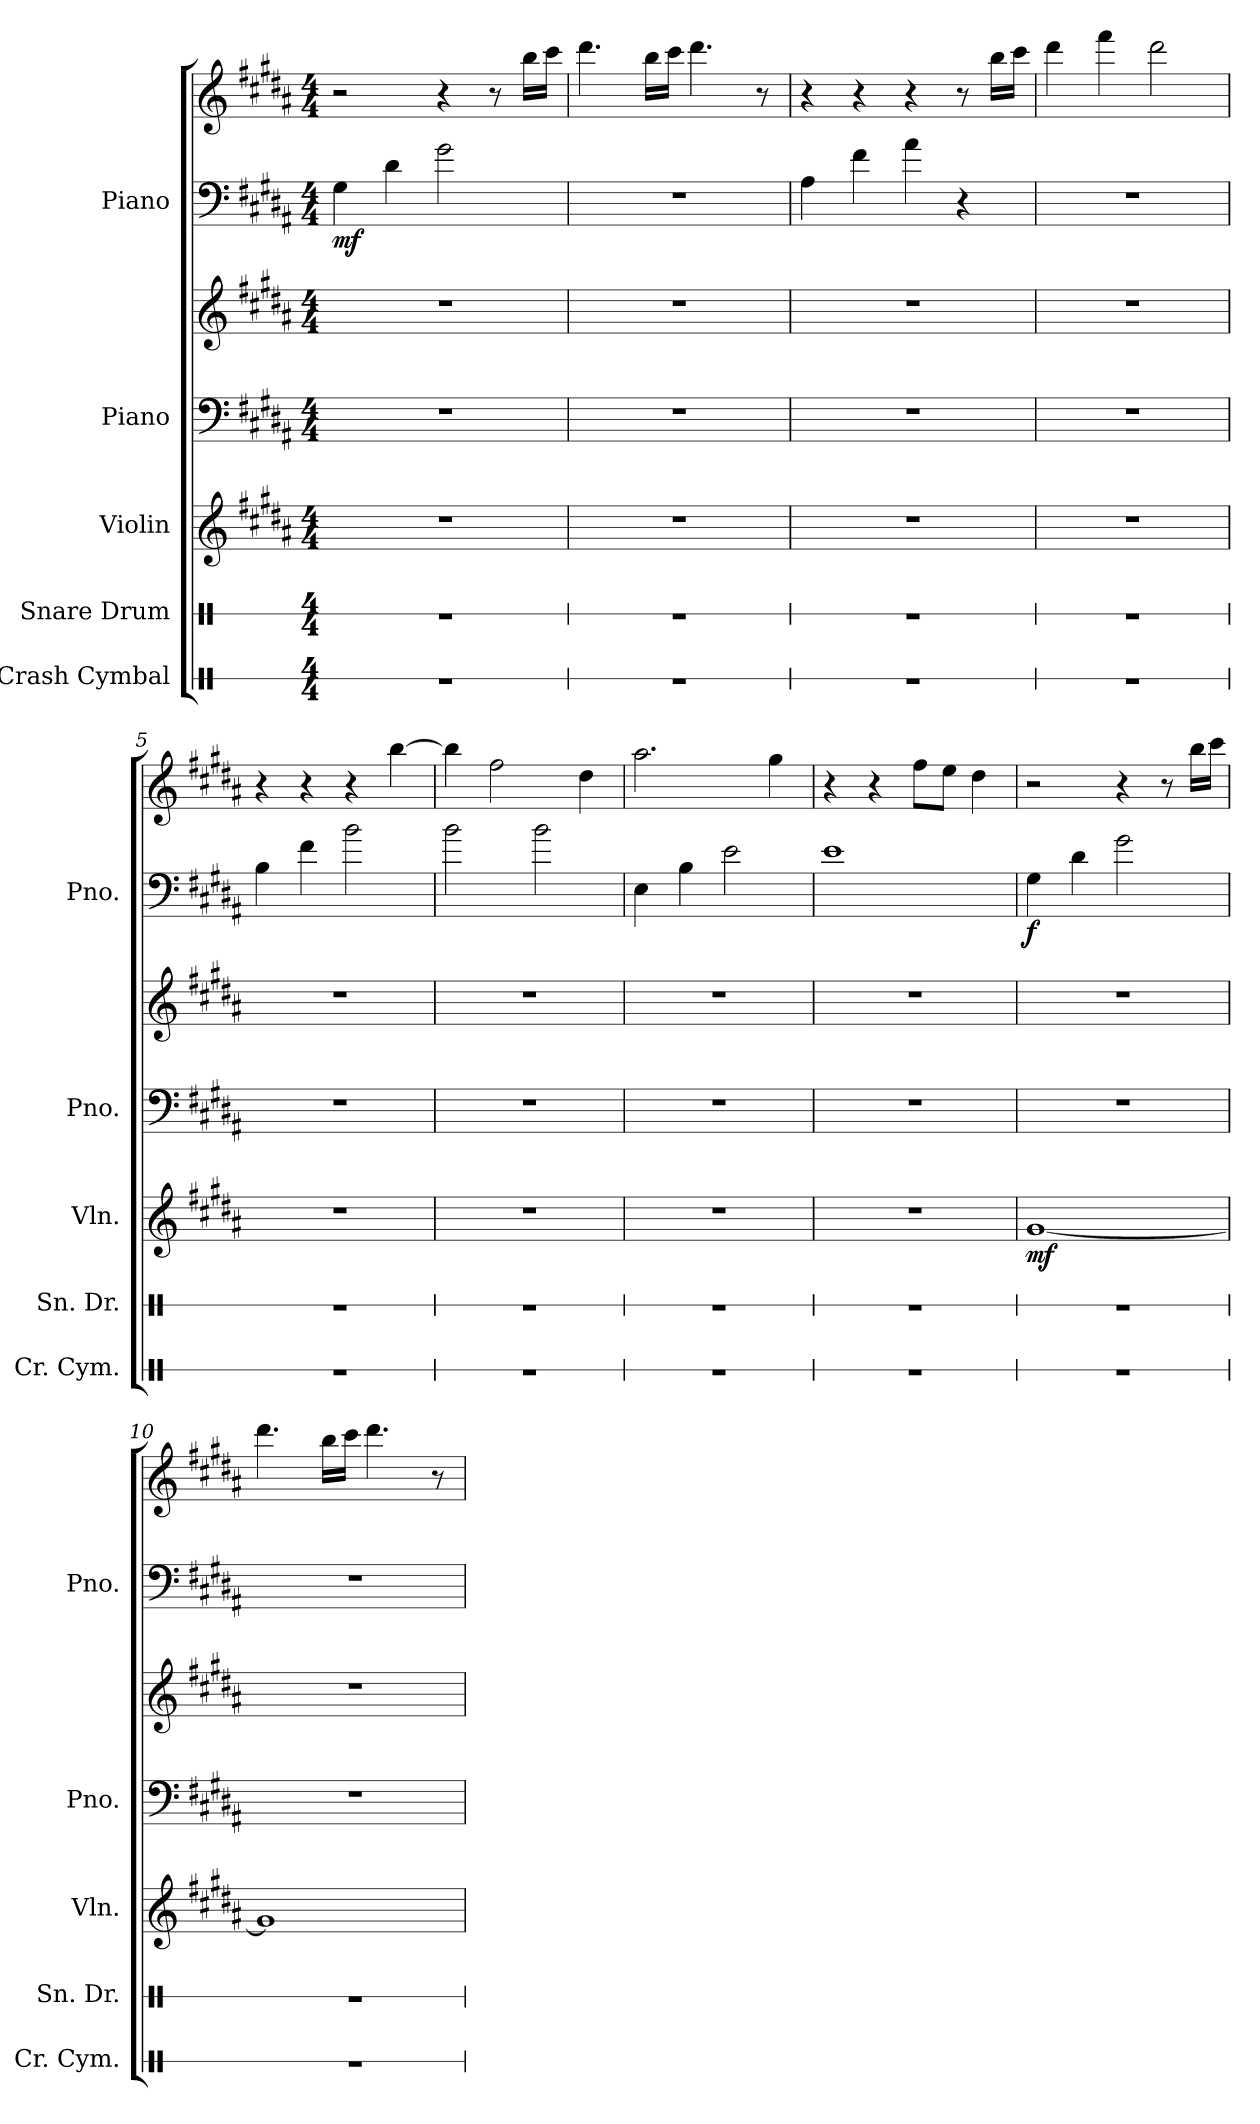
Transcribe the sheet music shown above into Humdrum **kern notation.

**kern	**kern	**kern	**dynam	**kern	**kern	**kern	**kern	**dynam
*part5	*part4	*part3	*part3	*part2	*part2	*part1	*part1	*part1
*staff7	*staff6	*staff5	*staff5	*staff4	*staff3	*staff2	*staff1	*staff1/2
*I"Crash Cymbal	*I"Snare Drum	*I"Violin	*	*I"Piano	*	*I"Piano	*	*
*I'Cr. Cym.	*I'Sn. Dr.	*I'Vln.	*	*I'Pno.	*	*I'Pno.	*	*
*stria1	*stria1	*	*	*	*	*	*	*
*clefX	*clefX	*clefG2	*	*clefF4	*clefG2	*clefF4	*clefG2	*
*k[]	*k[]	*k[f#c#g#d#a#]	*	*k[f#c#g#d#a#]	*k[f#c#g#d#a#]	*k[f#c#g#d#a#]	*k[f#c#g#d#a#]	*
*M4/4	*M4/4	*M4/4	*	*M4/4	*M4/4	*M4/4	*M4/4	*
*MM180	*MM180	*MM180	*	*MM180	*MM180	*MM180	*MM180	*
=1	=1	=1	=1	=1	=1	=1	=1	=1
!	!	!	!	!	!	!	!	!LO:DY:b=2
1r	1r	1r	.	1r	1r	4G#\	2r	mf
.	.	.	.	.	.	4d#\	.	.
.	.	.	.	.	.	2g#\	4r	.
.	.	.	.	.	.	.	8r	.
.	.	.	.	.	.	.	16bb\LL	.
.	.	.	.	.	.	.	16ccc#\JJ	.
=2	=2	=2	=2	=2	=2	=2	=2	=2
1r	1r	1r	.	1r	1r	1r	4.ddd#\	.
.	.	.	.	.	.	.	16bb\LL	.
.	.	.	.	.	.	.	16ccc#\JJ	.
.	.	.	.	.	.	.	4.ddd#\	.
.	.	.	.	.	.	.	8r	.
=3	=3	=3	=3	=3	=3	=3	=3	=3
1r	1r	1r	.	1r	1r	4A#\	4r	.
.	.	.	.	.	.	4f#\	4r	.
.	.	.	.	.	.	4a#\	4r	.
.	.	.	.	.	.	4r	8r	.
.	.	.	.	.	.	.	16bb\LL	.
.	.	.	.	.	.	.	16ccc#\JJ	.
=4	=4	=4	=4	=4	=4	=4	=4	=4
1r	1r	1r	.	1r	1r	1r	4ddd#\	.
.	.	.	.	.	.	.	4fff#\	.
.	.	.	.	.	.	.	2ddd#\	.
=5	=5	=5	=5	=5	=5	=5	=5	=5
1r	1r	1r	.	1r	1r	4B\	4r	.
.	.	.	.	.	.	4f#\	4r	.
.	.	.	.	.	.	2b\	4r	.
.	.	.	.	.	.	.	[4bb\	.
!!LO:PB:g=z
=6	=6	=6	=6	=6	=6	=6	=6	=6
1r	1r	1r	.	1r	1r	2b\	4bb\]	.
.	.	.	.	.	.	.	2ff#\	.
.	.	.	.	.	.	2b\	.	.
.	.	.	.	.	.	.	4dd#\	.
=7	=7	=7	=7	=7	=7	=7	=7	=7
1r	1r	1r	.	1r	1r	4E\	2.aa#\	.
.	.	.	.	.	.	4B\	.	.
.	.	.	.	.	.	2e\	.	.
.	.	.	.	.	.	.	4gg#\	.
=8	=8	=8	=8	=8	=8	=8	=8	=8
1r	1r	1r	.	1r	1r	1e	4r	.
.	.	.	.	.	.	.	4r	.
.	.	.	.	.	.	.	8ff#\L	.
.	.	.	.	.	.	.	8ee\J	.
.	.	.	.	.	.	.	4dd#\	.
=9	=9	=9	=9	=9	=9	=9	=9	=9
!	!	!	!LO:DY:b	!	!	!	!	!LO:DY:b=2
1r	1r	[1g#	mf	1r	1r	4G#\	2r	f
.	.	.	.	.	.	4d#\	.	.
.	.	.	.	.	.	2g#\	4r	.
.	.	.	.	.	.	.	8r	.
.	.	.	.	.	.	.	16bb\LL	.
.	.	.	.	.	.	.	16ccc#\JJ	.
=10	=10	=10	=10	=10	=10	=10	=10	=10
1r	1r	1g#]	.	1r	1r	1r	4.ddd#\	.
.	.	.	.	.	.	.	16bb\LL	.
.	.	.	.	.	.	.	16ccc#\JJ	.
.	.	.	.	.	.	.	4.ddd#\	.
.	.	.	.	.	.	.	8r	.
=	=	=	=	=	=	=	=	=
*-	*-	*-	*-	*-	*-	*-	*-	*-
